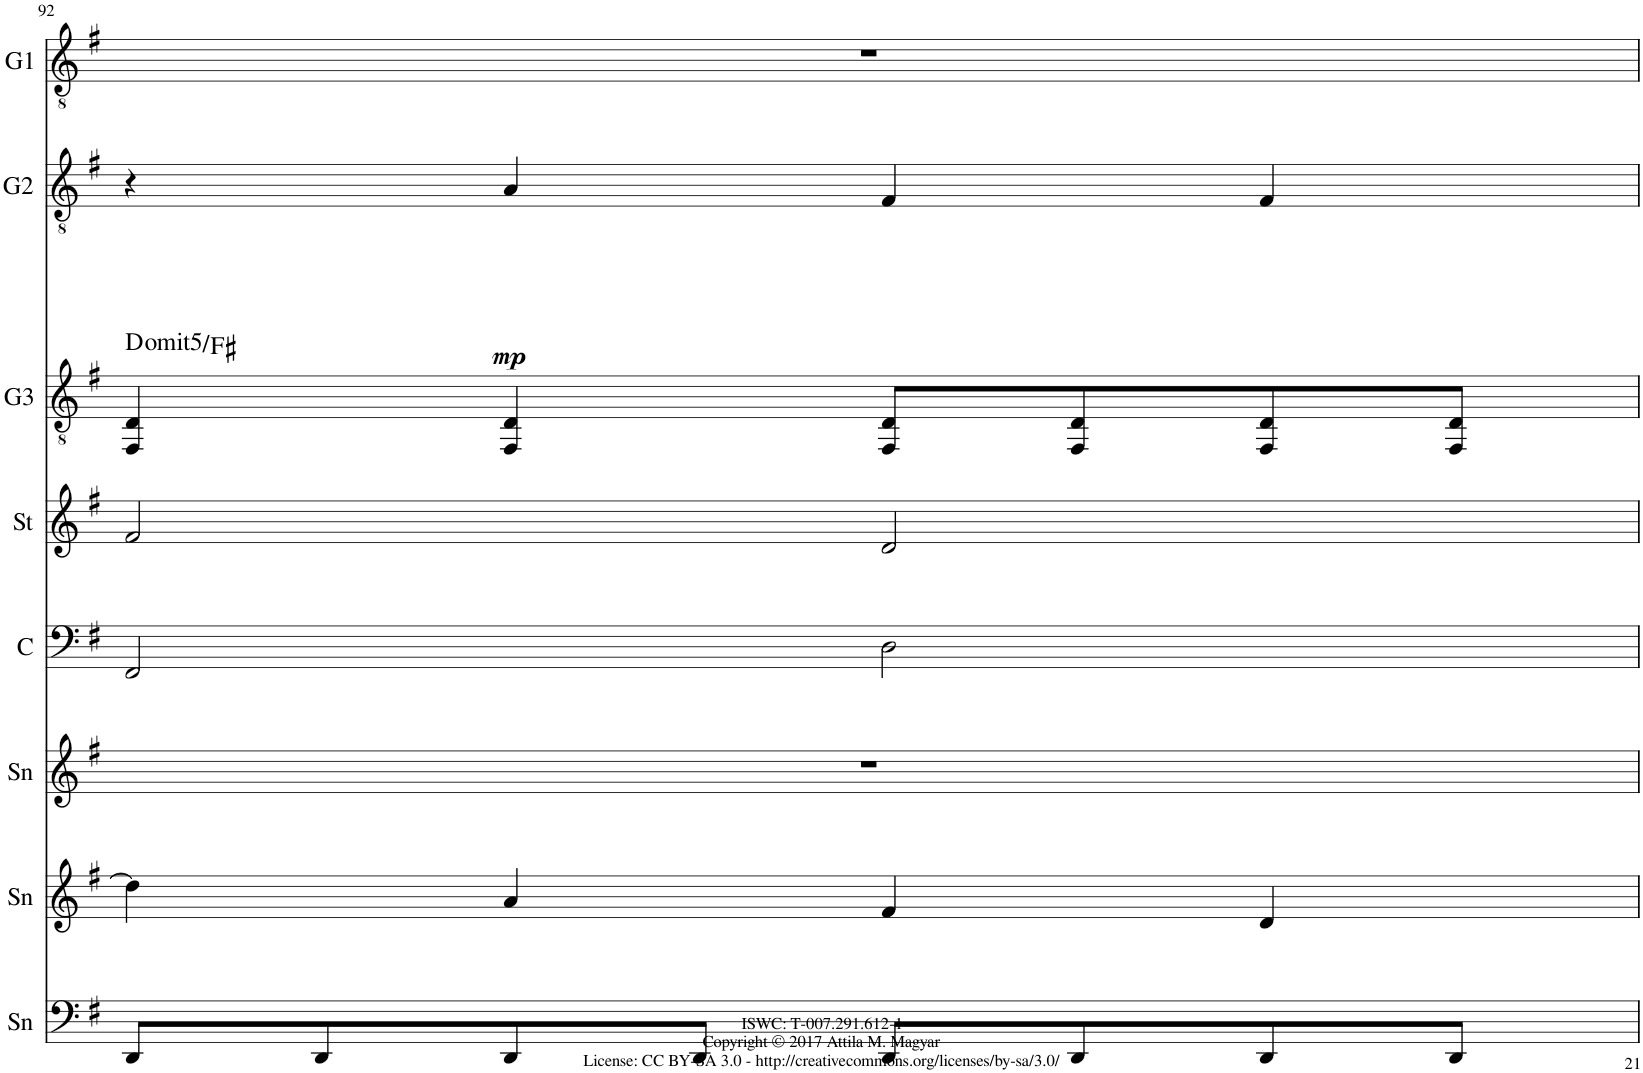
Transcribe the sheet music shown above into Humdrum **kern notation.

**kern	**kern	**kern	**kern	**kern	**kern	**harte	**kern	**dynam	**kern
*part8	*part7	*part6	*part5	*part4	*part3	*part3	*part2	*part2	*part1
*staff8	*staff7	*staff6	*staff5	*staff4	*staff3	*	*staff2	*staff2	*staff1
*I"Synthesizer	*I"Synthesizer	*I"Synthesizer	*I"Cello	*I"Strings	*I"Guitar 3	*	*I"Guitar 2	*	*I"Guitar 1
*I'Sn	*I'Sn	*I'Sn	*I'C	*I'St	*I'G3	*	*I'G2	*	*I'G1
!!LO:PB:g=z
*clefF4	*clefG2	*clefG2	*clefF4	*clefG2	*clefGv2	*	*clefGv2	*	*clefGv2
*k[f#]	*k[f#]	*k[f#]	*k[f#]	*k[f#]	*k[f#]	*	*k[f#]	*	*k[f#]
=92	=92	=92	=92	=92	=92	=92	=92	=92	=92
8DD/L	4dd\]	1r	2FF#/	2f#/	4FF#/ 4D/	D:maj(*5)/3	4r	.	1r
8DD/	.	.	.	.	.	.	.	.	.
!	!	!	!	!	!	!	!	!LO:DY:b	!
8DD/	4a/	.	.	.	4FF#/ 4D/	.	4A/	mp	.
8DD/J	.	.	.	.	.	.	.	.	.
8DD/L	4f#/	.	2D\	2d/	8FF#/ 8D/L	.	4F#/	.	.
8DD/	.	.	.	.	8FF#/ 8D/	.	.	.	.
8DD/	4d/	.	.	.	8FF#/ 8D/	.	4F#/	.	.
8DD/J	.	.	.	.	8FF#/ 8D/J	.	.	.	.
=	=	=	=	=	=	=	=	=	=
*-	*-	*-	*-	*-	*-	*-	*-	*-	*-
